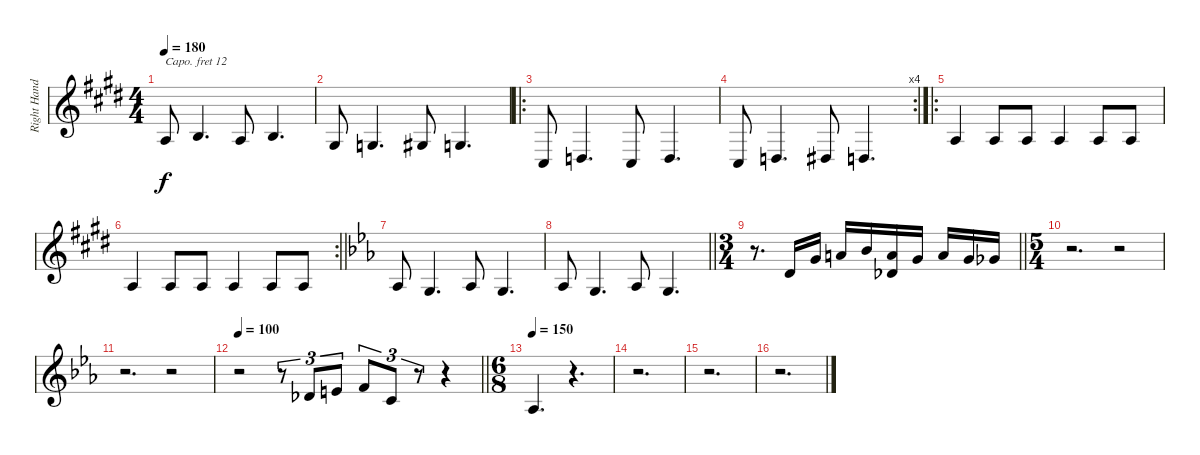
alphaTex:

\track ("Right Hand" "Right Hand") {instrument acousticgrandpiano}
\staff {score}
\capo 12
\tuning (E4 B3 G3 D3 A2 E2 B1) {hide}
\ts (4 4)
\tempo 180
\clef g2
\ks c#minor
0.5.8{dy f} 2.5.4{d} 0.5.8 2.5.4{d} |
4.6.8 3.6.4{d} 4.6.8 3.6.4{d} |
\ro
2.7.8 3.7.4{d} 2.7.8 3.7.4{d} |
\rc 4
2.7.8 3.7.4{d} 4.7.8 3.7.4{d} |
\ro
0.5.4 0.5.8 0.5.8 0.5.4 0.5.8 0.5.8 |
\rc 2
\barLineRight lightlight
0.5.4 0.5.8 0.5.8 0.5.4 0.5.8 0.5.8 |
\ks cminor
4.6.8 3.6.4{d} 4.6.8 3.6.4{d} |
\barLineRight lightlight
4.6.8 3.6.4{d} 4.6.8 3.6.4{d} |
\ts (3 4)
\barLineRight lightlight
r.8{d} 0.4.16{beam merge} 0.3.16{beam split} 2.3.16{beam merge} 3.3.16{beam merge} (2.3 4.5).16{beam merge} 0.3.16{beam split} 2.3.16{beam merge} 0.3.16{beam merge} 4.4.16 |
\ts (5 4)
r.2{d} r.2 |
r.2{d} r.2 |
\tempo 100
\barLineRight lightlight
r.2 r.8{tu (3 2)} 4.5.8{tu (3 2)} 2.4.8{tu (3 2)} 3.4.8{tu (3 2)} 3.5.8{tu (3 2)} r.8{tu (3 2)} r.4 |
\ts (6 8)
\tempo 150
4.6.4{d} r.4{d} |
r.2{d} |
r.2{d} |
r.2{d}
